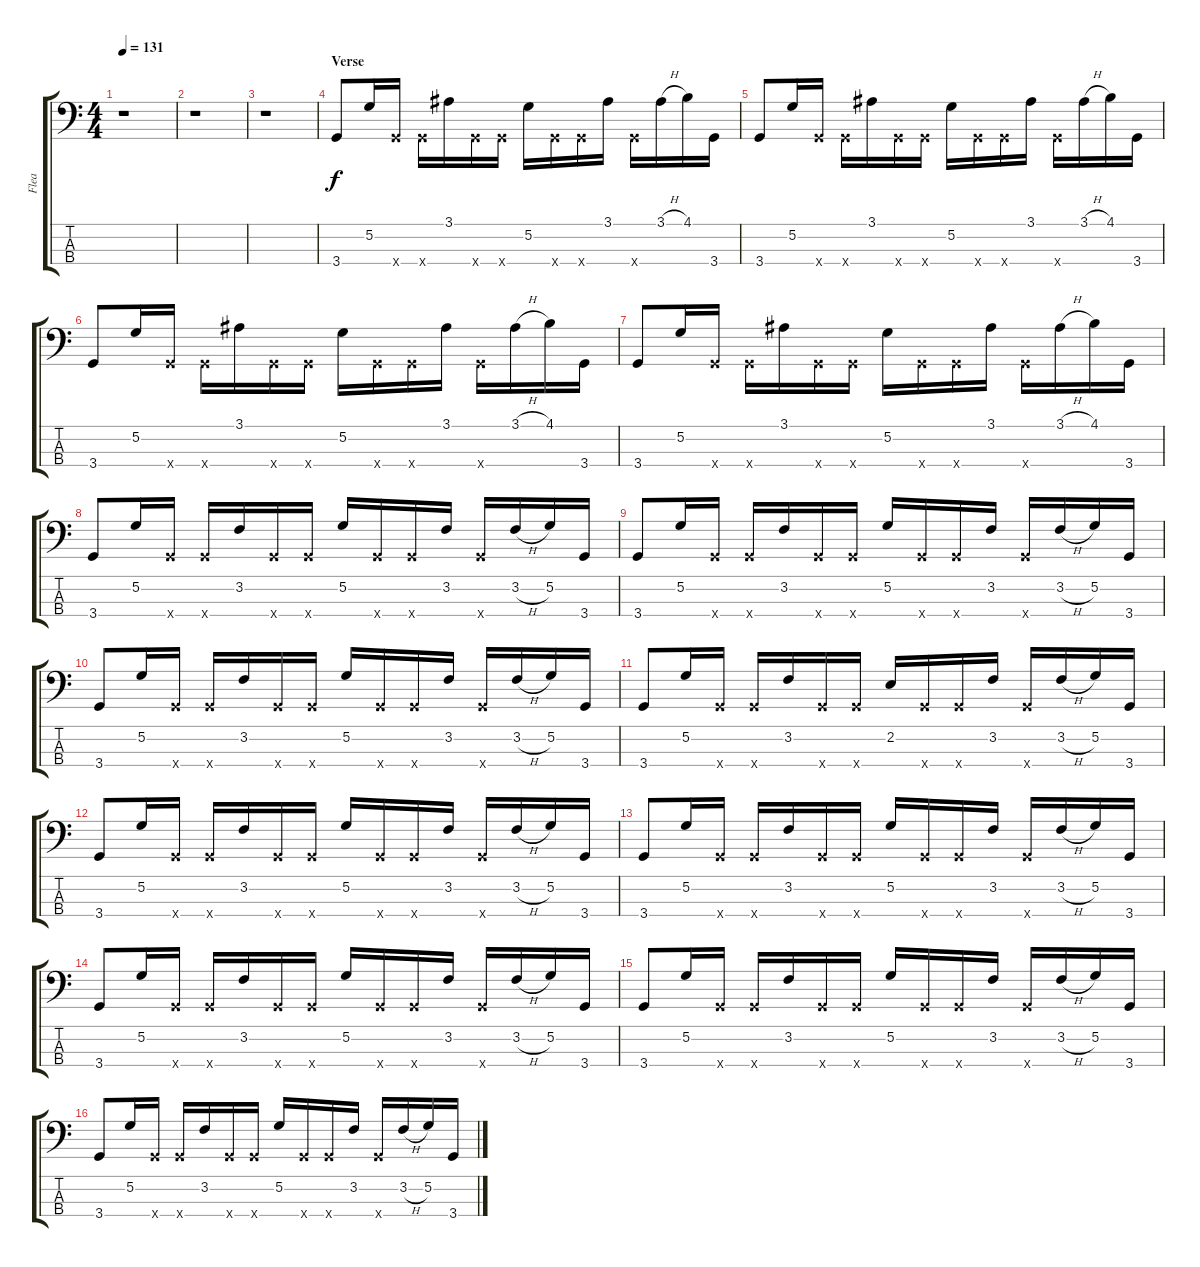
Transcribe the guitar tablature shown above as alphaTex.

\track ("Flea" "Flea") {instrument slapbass1}
\staff {score tabs}
\tuning (G2 D2 A1 E1) {hide}
\ts (4 4)
\tempo 131
\clef f4
\ks c
r.1{dy f} |
r.1 |
r.1 |
\section ("" "Verse")
3.4.8 5.2.16 3.4{x}.16 3.4{x}.16 3.1.16 3.4{x}.16 3.4{x}.16 5.2.16 3.4{x}.16 3.4{x}.16 3.1.16 3.4{x}.16 3.1{h}.16 4.1.16 3.4.16 |
3.4.8 5.2.16 3.4{x}.16 3.4{x}.16 3.1.16 3.4{x}.16 3.4{x}.16 5.2.16 3.4{x}.16 3.4{x}.16 3.1.16 3.4{x}.16 3.1{h}.16 4.1.16 3.4.16 |
3.4.8 5.2.16 3.4{x}.16 3.4{x}.16 3.1.16 3.4{x}.16 3.4{x}.16 5.2.16 3.4{x}.16 3.4{x}.16 3.1.16 3.4{x}.16 3.1{h}.16 4.1.16 3.4.16 |
3.4.8 5.2.16 3.4{x}.16 3.4{x}.16 3.1.16 3.4{x}.16 3.4{x}.16 5.2.16 3.4{x}.16 3.4{x}.16 3.1.16 3.4{x}.16 3.1{h}.16 4.1.16 3.4.16 |
3.4.8 5.2.16 3.4{x}.16 3.4{x}.16 3.2.16 3.4{x}.16 3.4{x}.16 5.2.16 3.4{x}.16 3.4{x}.16 3.2.16 3.4{x}.16 3.2{h}.16 5.2.16 3.4.16 |
3.4.8 5.2.16 3.4{x}.16 3.4{x}.16 3.2.16 3.4{x}.16 3.4{x}.16 5.2.16 3.4{x}.16 3.4{x}.16 3.2.16 3.4{x}.16 3.2{h}.16 5.2.16 3.4.16 |
3.4.8 5.2.16 3.4{x}.16 3.4{x}.16 3.2.16 3.4{x}.16 3.4{x}.16 5.2.16 3.4{x}.16 3.4{x}.16 3.2.16 3.4{x}.16 3.2{h}.16 5.2.16 3.4.16 |
3.4.8 5.2.16 3.4{x}.16 3.4{x}.16 3.2.16 3.4{x}.16 3.4{x}.16 2.2.16 3.4{x}.16 3.4{x}.16 3.2.16 3.4{x}.16 3.2{h}.16 5.2.16 3.4.16 |
3.4.8 5.2.16 3.4{x}.16 3.4{x}.16 3.2.16 3.4{x}.16 3.4{x}.16 5.2.16 3.4{x}.16 3.4{x}.16 3.2.16 3.4{x}.16 3.2{h}.16 5.2.16 3.4.16 |
3.4.8 5.2.16 3.4{x}.16 3.4{x}.16 3.2.16 3.4{x}.16 3.4{x}.16 5.2.16 3.4{x}.16 3.4{x}.16 3.2.16 3.4{x}.16 3.2{h}.16 5.2.16 3.4.16 |
3.4.8 5.2.16 3.4{x}.16 3.4{x}.16 3.2.16 3.4{x}.16 3.4{x}.16 5.2.16 3.4{x}.16 3.4{x}.16 3.2.16 3.4{x}.16 3.2{h}.16 5.2.16 3.4.16 |
3.4.8 5.2.16 3.4{x}.16 3.4{x}.16 3.2.16 3.4{x}.16 3.4{x}.16 5.2.16 3.4{x}.16 3.4{x}.16 3.2.16 3.4{x}.16 3.2{h}.16 5.2.16 3.4.16 |
3.4.8 5.2.16 3.4{x}.16 3.4{x}.16 3.2.16 3.4{x}.16 3.4{x}.16 5.2.16 3.4{x}.16 3.4{x}.16 3.2.16 3.4{x}.16 3.2{h}.16 5.2.16 3.4.16
